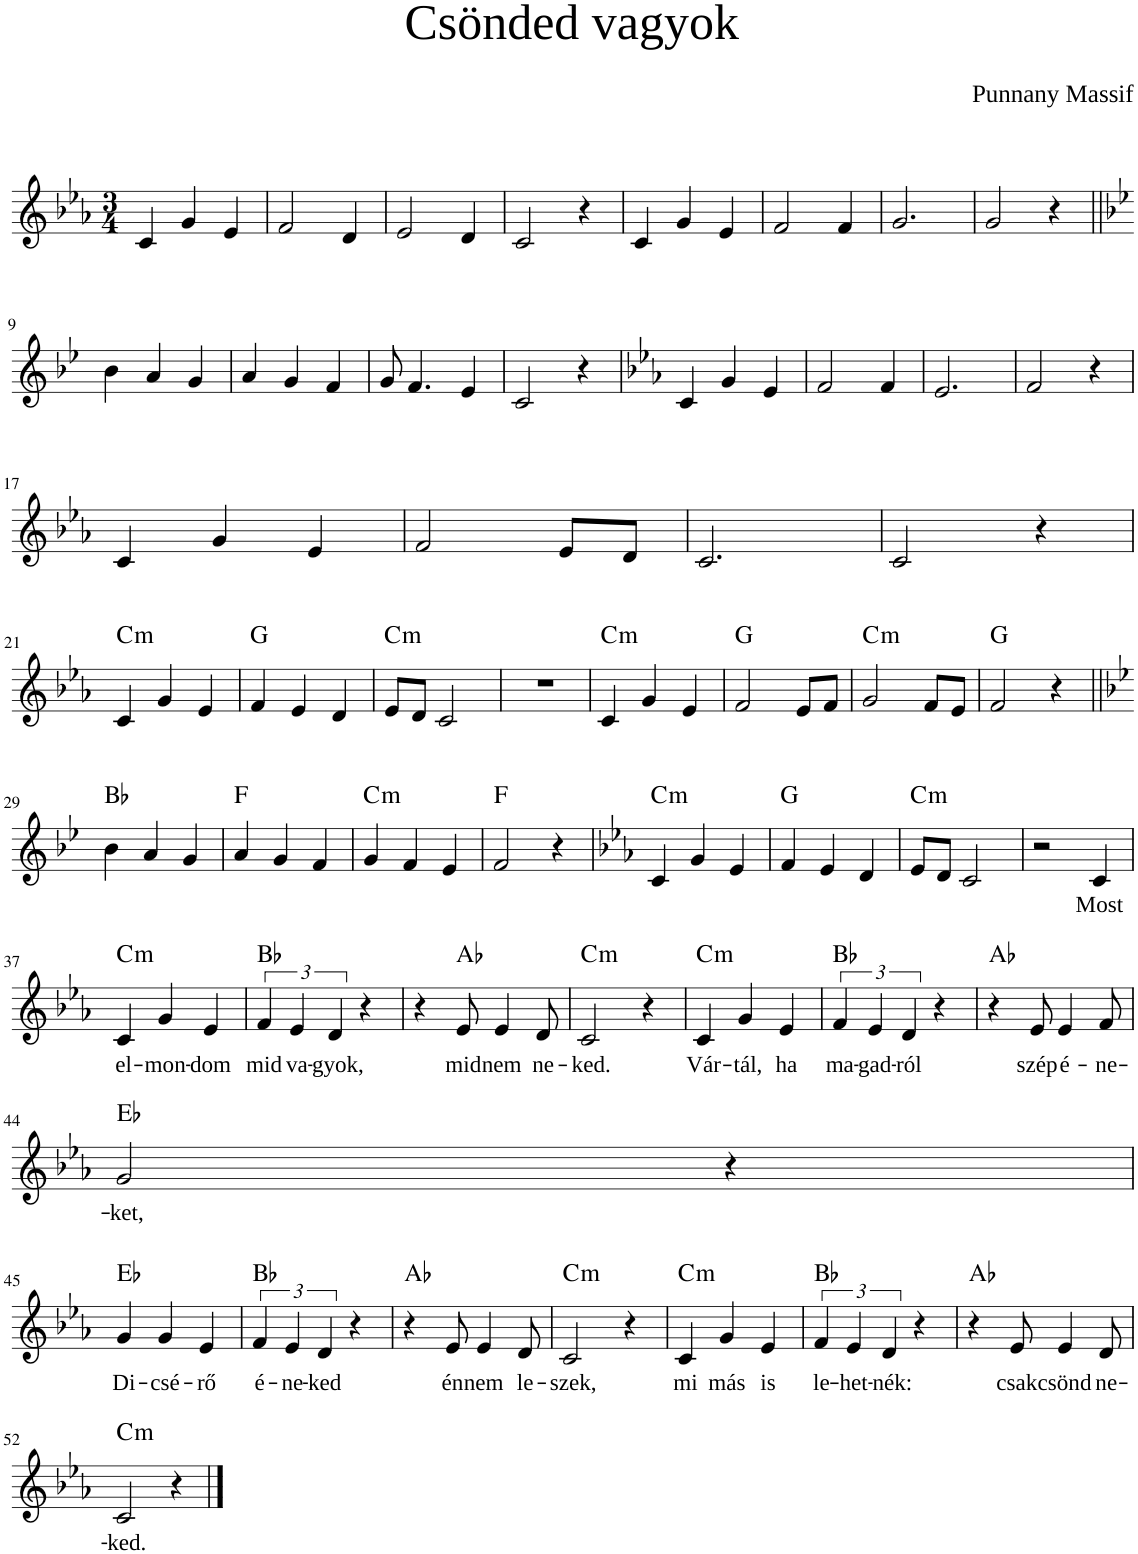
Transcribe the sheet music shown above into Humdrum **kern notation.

**kern	**text	**harte
*part1	*part1	*part1
*staff1	*staff1	*
*I"Piano	*	*
*I'Pno	*	*
*clefG2	*	*
*k[b-e-a-]	*	*
*M3/4	*	*
=1	=1	=1
4c/	.	.
4g/	.	.
4e-/	.	.
=2	=2	=2
2f/	.	.
4d/	.	.
=3	=3	=3
2e-/	.	.
4d/	.	.
=4	=4	=4
2c/	.	.
4r	.	.
=5	=5	=5
4c/	.	.
4g/	.	.
4e-/	.	.
=6	=6	=6
2f/	.	.
4f/	.	.
=7	=7	=7
2.g/	.	.
=8	=8	=8
2g/	.	.
4r	.	.
!!LO:LB:g=z
=9||	=9||	=9||
*k[b-e-]	*	*
4b-\	.	.
4a/	.	.
4g/	.	.
=10	=10	=10
4a/	.	.
4g/	.	.
4f/	.	.
=11	=11	=11
8g/	.	.
4.f/	.	.
4e-/	.	.
=12	=12	=12
2c/	.	.
4r	.	.
=13	=13	=13
*k[b-e-a-]	*	*
4c/	.	.
4g/	.	.
4e-/	.	.
=14	=14	=14
2f/	.	.
4f/	.	.
=15	=15	=15
2.e-/	.	.
=16	=16	=16
2f/	.	.
4r	.	.
!!LO:LB:g=z
=17	=17	=17
4c/	.	.
4g/	.	.
4e-/	.	.
=18	=18	=18
2f/	.	.
8e-/L	.	.
8d/J	.	.
=19	=19	=19
2.c/	.	.
=20	=20	=20
2c/	.	.
4r	.	.
!!LO:LB:g=z
=21	=21	=21
!	!	!LO:H:kt=m
4c/	.	C:min
4g/	.	.
4e-/	.	.
=22	=22	=22
!	!	!LO:H:kt=N.C.
4f/	.	N
4e-/	.	.
4d/	.	.
=23	=23	=23
!	!	!LO:H:kt=m
8e-/L	.	C:min
8d/J	.	.
2c/	.	.
=24	=24	=24
2.r	.	.
=25	=25	=25
!	!	!LO:H:kt=m
4c/	.	C:min
4g/	.	.
4e-/	.	.
=26	=26	=26
!	!	!LO:H:kt=N.C.
2f/	.	N
8e-/L	.	.
8f/J	.	.
=27	=27	=27
!	!	!LO:H:kt=m
2g/	.	C:min
8f/L	.	.
8e-/J	.	.
=28	=28	=28
!	!	!LO:H:kt=N.C.
2f/	.	N
4r	.	.
!!LO:LB:g=z
=29||	=29||	=29||
*k[b-e-]	*	*
!	!	!LO:H:kt=N.C.
4b-\	.	N
4a/	.	.
4g/	.	.
=30	=30	=30
!	!	!LO:H:kt=N.C.
4a/	.	N
4g/	.	.
4f/	.	.
=31	=31	=31
!	!	!LO:H:kt=m
4g/	.	C:min
4f/	.	.
4e-/	.	.
=32	=32	=32
!	!	!LO:H:kt=N.C.
2f/	.	N
4r	.	.
=33	=33	=33
*k[b-e-a-]	*	*
!	!	!LO:H:kt=m
4c/	.	C:min
4g/	.	.
4e-/	.	.
=34	=34	=34
!	!	!LO:H:kt=N.C.
4f/	.	N
4e-/	.	.
4d/	.	.
=35	=35	=35
!	!	!LO:H:kt=m
8e-/L	.	C:min
8d/J	.	.
2c/	.	.
=36	=36	=36
2r	.	.
!	!LO:LY:b	!
4c/	Most	.
!!LO:LB:g=z
=37	=37	=37
!	!LO:LY:b	!LO:H:kt=m
4c/	el-	C:min
!	!LO:LY:b	!
4g/	-mon-	.
!	!LO:LY:b	!
4e-/	-dom	.
=38	=38	=38
!	!LO:LY:b	!LO:H:kt=N.C.
6f/	mid	N
!	!LO:LY:b	!
6e-/	va-	.
!	!LO:LY:b	!
6d/	-gyok,	.
4r	.	.
=39	=39	=39
4r	.	.
!	!LO:LY:b	!LO:H:kt=N.C.
8e-/	mid	N
!	!LO:LY:b	!
4e-/	nem	.
!	!LO:LY:b	!
8d/	ne-	.
=40	=40	=40
!	!LO:LY:b	!LO:H:kt=m
2c/	-ked.	C:min
4r	.	.
=41	=41	=41
!	!LO:LY:b	!LO:H:kt=m
4c/	Vár-	C:min
!	!LO:LY:b	!
4g/	-tál,	.
!	!LO:LY:b	!
4e-/	ha	.
=42	=42	=42
!	!LO:LY:b	!LO:H:kt=N.C.
6f/	ma-	N
!	!LO:LY:b	!
6e-/	-gad-	.
!	!LO:LY:b	!
6d/	-ról	.
4r	.	.
=43	=43	=43
!	!	!LO:H:kt=N.C.
4r	.	N
!	!LO:LY:b	!
8e-/	szép	.
!	!LO:LY:b	!
4e-/	é-	.
!	!LO:LY:b	!
8f/	-ne-	.
!!LO:LB:g=z
=44	=44	=44
!	!LO:LY:b	!LO:H:kt=N.C.
2g/	-ket,	N
4r	.	.
!!LO:LB:g=z
=45	=45	=45
!	!LO:LY:b	!LO:H:kt=N.C.
4g/	Di-	N
!	!LO:LY:b	!
4g/	-csé-	.
!	!LO:LY:b	!
4e-/	-rő	.
=46	=46	=46
!	!LO:LY:b	!LO:H:kt=N.C.
6f/	é-	N
!	!LO:LY:b	!
6e-/	-ne-	.
!	!LO:LY:b	!
6d/	-ked	.
4r	.	.
=47	=47	=47
!	!	!LO:H:kt=N.C.
4r	.	N
!	!LO:LY:b	!
8e-/	én	.
!	!LO:LY:b	!
4e-/	nem	.
!	!LO:LY:b	!
8d/	le-	.
=48	=48	=48
!	!LO:LY:b	!LO:H:kt=m
2c/	-szek,	C:min
4r	.	.
=49	=49	=49
!	!LO:LY:b	!LO:H:kt=m
4c/	mi	C:min
!	!LO:LY:b	!
4g/	más	.
!	!LO:LY:b	!
4e-/	is	.
=50	=50	=50
!	!LO:LY:b	!LO:H:kt=N.C.
6f/	le-	N
!	!LO:LY:b	!
6e-/	-het-	.
!	!LO:LY:b	!
6d/	-nék:	.
4r	.	.
=51	=51	=51
!	!	!LO:H:kt=N.C.
4r	.	N
!	!LO:LY:b	!
8e-/	csak	.
!	!LO:LY:b	!
4e-/	csönd	.
!	!LO:LY:b	!
8d/	ne-	.
!!LO:LB:g=z
=52	=52	=52
!	!LO:LY:b	!LO:H:kt=m
2c/	-ked.	C:min
4r	.	.
==	==	==
*-	*-	*-
